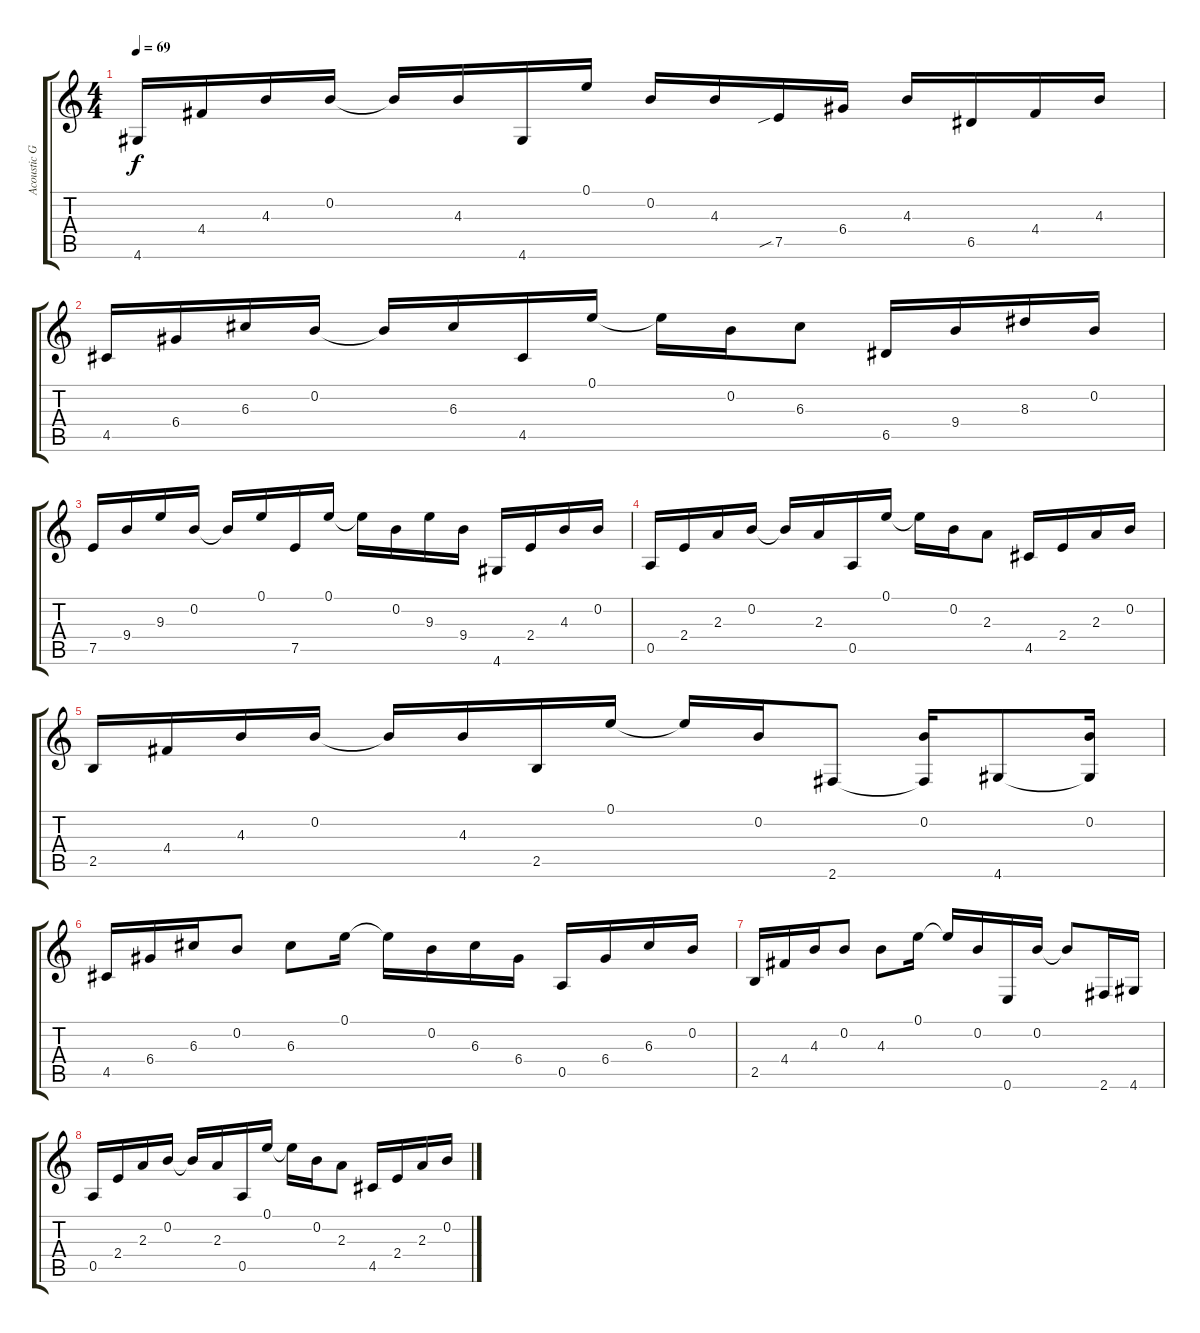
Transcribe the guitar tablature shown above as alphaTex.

\track ("Acoustic Guitar" "Acoustic G") {instrument acousticguitarsteel}
\staff {score tabs}
\tuning (E4 B3 G3 D3 A2 E2) {hide}
\ts (4 4)
\tempo 69
\clef g2
\ks c
4.6.16{dy f} 4.4.16 4.3.16 0.2.16 0.2{t}.16 4.3.16 4.6.16 0.1.16 0.2.16 4.3.16 7.5{sib}.16 6.4.16 4.3.16 6.5.16 4.4.16 4.3.16 |
4.5.16 6.4.16 6.3.16 0.2.16 0.2{t}.16 6.3.16 4.5.16 0.1.16 0.1{t}.16 0.2.16 6.3.8 6.5.16 9.4.16 8.3.16 0.2.16 |
7.5.16 9.4.16 9.3.16 0.2.16 0.2{t}.16 0.1.16 7.5.16 0.1.16 0.1{t}.16 0.2.16 9.3.16 9.4.16 4.6.16 2.4.16 4.3.16 0.2.16 |
0.5.16 2.4.16 2.3.16 0.2.16 0.2{t}.16 2.3.16 0.5.16 0.1.16 0.1{t}.16 0.2.16 2.3.8 4.5.16 2.4.16 2.3.16 0.2.16 |
2.5.16 4.4.16 4.3.16 0.2.16 0.2{t}.16 4.3.16 2.5.16 0.1.16 0.1{t}.16 0.2.16 2.6.8 (0.2 2.6{t}).16 4.6.8 (0.2 4.6{t}).16 |
4.5.16 6.4.16 6.3.16 0.2.8 6.3.8 0.1.16 0.1{t}.16 0.2.16 6.3.16 6.4.16 0.5.16 6.4.16 6.3.16 0.2.16 |
2.5.16 4.4.16 4.3.16 0.2.8 4.3.8 0.1.16 0.1{t}.16 0.2.16 0.6.16 0.2.16 0.2{t}.8 2.6.16 4.6.16 |
0.5.16 2.4.16 2.3.16 0.2.16 0.2{t}.16 2.3.16 0.5.16 0.1.16 0.1{t}.16 0.2.16 2.3.8 4.5.16 2.4.16 2.3.16 0.2.16
